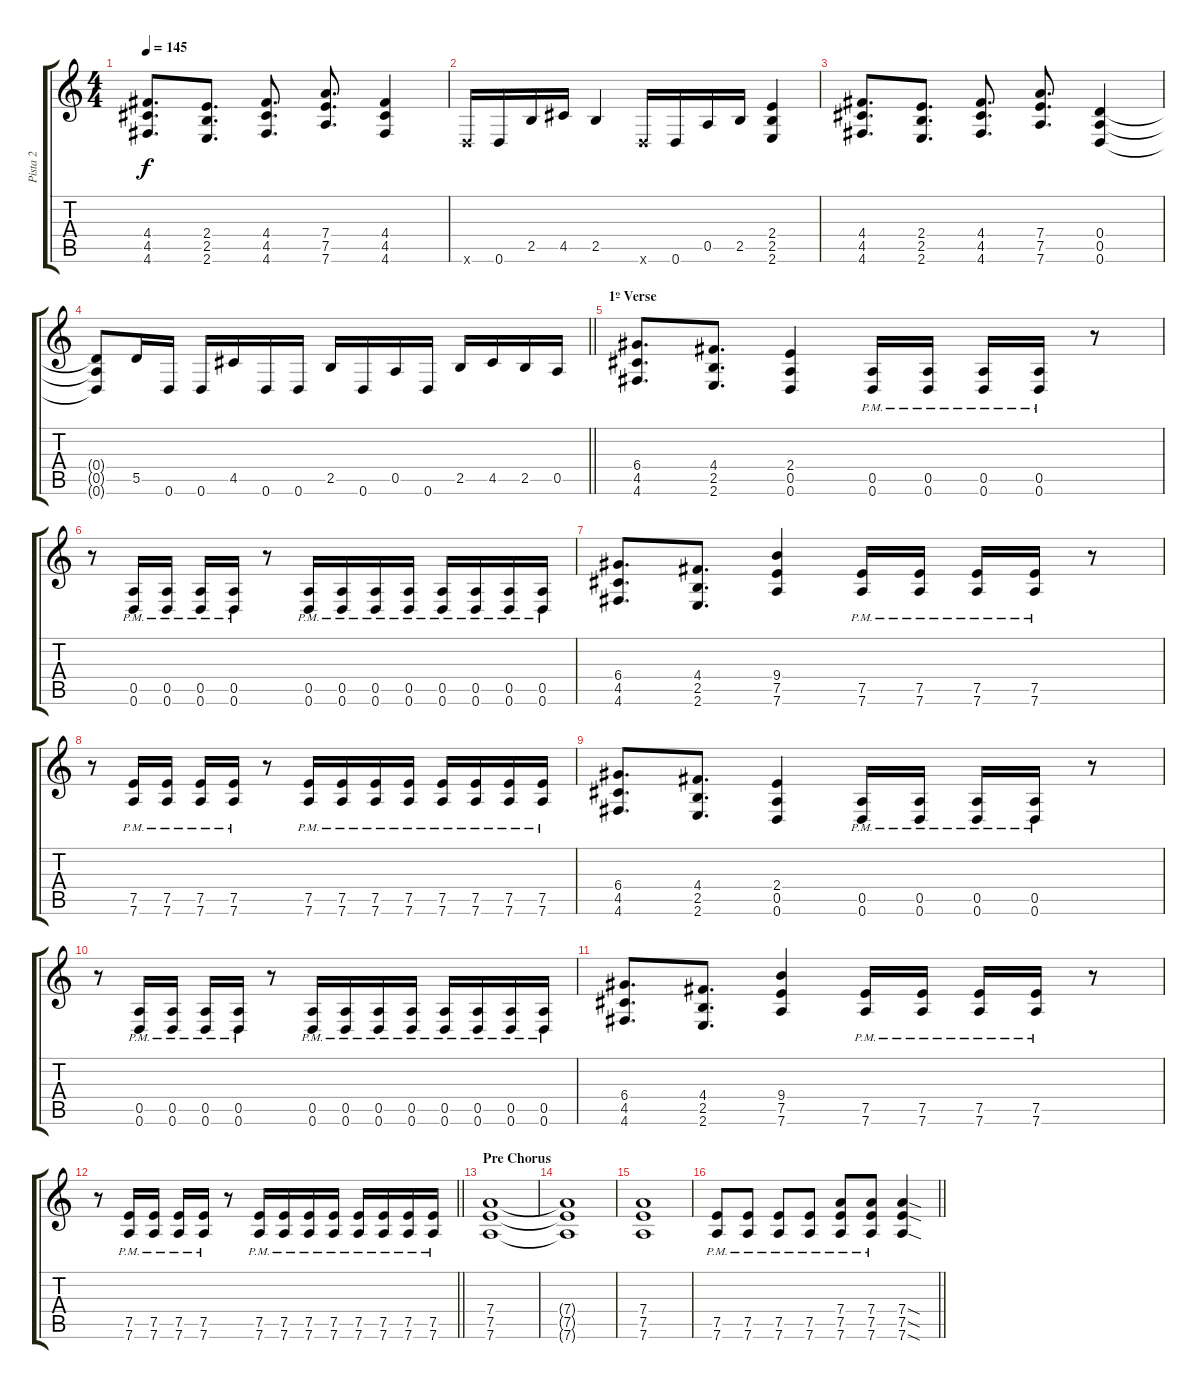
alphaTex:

\track ("Pista 2" "Pista 2") {instrument distortionguitar}
\staff {score tabs}
\tuning (E4 B3 G3 D3 A2 D2) {hide}
\ts (4 4)
\tempo 145
\clef g2
\ks c
(4.4 4.5 4.6).8{d dy f} (2.4 2.5 2.6).8{d} (4.4 4.5 4.6).8{d} (7.4 7.5 7.6).8{d} (4.4 4.5 4.6).4 |
0.6{x}.16 0.6.16 2.5.16 4.5.16 2.5.4 0.6{x}.16 0.6.16 0.5.16 2.5.16 (2.4 2.5 2.6).4 |
(4.4 4.5 4.6).8{d} (2.4 2.5 2.6).8{d} (4.4 4.5 4.6).8{d} (7.4 7.5 7.6).8{d} (0.4 0.5 0.6).4 |
\barLineRight lightlight
(0.4{t} 0.5{t} 0.6{t}).8 5.5.16 0.6.16 0.6.16 4.5.16 0.6.16 0.6.16 2.5.16 0.6.16 0.5.16 0.6.16 2.5.16 4.5.16 2.5.16 0.5.16 |
\section ("" "1º Verse")
(6.4 4.5 4.6).8{d} (4.4 2.5 2.6).8{d} (2.4 0.5 0.6).4 (0.5{pm} 0.6{pm}).16 (0.5{pm} 0.6{pm}).16 (0.5{pm} 0.6{pm}).16 (0.5{pm} 0.6{pm}).16 r.8 |
r.8 (0.5{pm} 0.6{pm}).16 (0.5{pm} 0.6{pm}).16 (0.5{pm} 0.6{pm}).16 (0.5{pm} 0.6{pm}).16 r.8 (0.5{pm} 0.6{pm}).16 (0.5{pm} 0.6{pm}).16 (0.5{pm} 0.6{pm}).16 (0.5{pm} 0.6{pm}).16 (0.5{pm} 0.6{pm}).16 (0.5{pm} 0.6{pm}).16 (0.5{pm} 0.6{pm}).16 (0.5{pm} 0.6{pm}).16 |
(6.4 4.5 4.6).8{d} (4.4 2.5 2.6).8{d} (9.4 7.5 7.6).4 (7.5{pm} 7.6{pm}).16 (7.5{pm} 7.6{pm}).16 (7.5{pm} 7.6{pm}).16 (7.5{pm} 7.6{pm}).16 r.8 |
r.8 (7.5{pm} 7.6{pm}).16 (7.5{pm} 7.6{pm}).16 (7.5{pm} 7.6{pm}).16 (7.5{pm} 7.6{pm}).16 r.8 (7.5{pm} 7.6{pm}).16 (7.5{pm} 7.6{pm}).16 (7.5{pm} 7.6{pm}).16 (7.5{pm} 7.6{pm}).16 (7.5{pm} 7.6{pm}).16 (7.5{pm} 7.6{pm}).16 (7.5{pm} 7.6{pm}).16 (7.5{pm} 7.6{pm}).16 |
(6.4 4.5 4.6).8{d} (4.4 2.5 2.6).8{d} (2.4 0.5 0.6).4 (0.5{pm} 0.6{pm}).16 (0.5{pm} 0.6{pm}).16 (0.5{pm} 0.6{pm}).16 (0.5{pm} 0.6{pm}).16 r.8 |
r.8 (0.5{pm} 0.6{pm}).16 (0.5{pm} 0.6{pm}).16 (0.5{pm} 0.6{pm}).16 (0.5{pm} 0.6{pm}).16 r.8 (0.5{pm} 0.6{pm}).16 (0.5{pm} 0.6{pm}).16 (0.5{pm} 0.6{pm}).16 (0.5{pm} 0.6{pm}).16 (0.5{pm} 0.6{pm}).16 (0.5{pm} 0.6{pm}).16 (0.5{pm} 0.6{pm}).16 (0.5{pm} 0.6{pm}).16 |
(6.4 4.5 4.6).8{d} (4.4 2.5 2.6).8{d} (9.4 7.5 7.6).4 (7.5{pm} 7.6{pm}).16 (7.5{pm} 7.6{pm}).16 (7.5{pm} 7.6{pm}).16 (7.5{pm} 7.6{pm}).16 r.8 |
\barLineRight lightlight
r.8 (7.5{pm} 7.6{pm}).16 (7.5{pm} 7.6{pm}).16 (7.5{pm} 7.6{pm}).16 (7.5{pm} 7.6{pm}).16 r.8 (7.5{pm} 7.6{pm}).16 (7.5{pm} 7.6{pm}).16 (7.5{pm} 7.6{pm}).16 (7.5{pm} 7.6{pm}).16 (7.5{pm} 7.6{pm}).16 (7.5{pm} 7.6{pm}).16 (7.5{pm} 7.6{pm}).16 (7.5{pm} 7.6{pm}).16 |
\section ("" "Pre Chorus")
(7.4 7.5 7.6).1 |
(7.4{t} 7.5{t} 7.6{t}).1 |
(7.4 7.5 7.6).1 |
\barLineRight lightlight
(7.5{pm} 7.6{pm}).8 (7.5{pm} 7.6{pm}).8 (7.5{pm} 7.6{pm}).8 (7.5{pm} 7.6{pm}).8 (7.4{pm} 7.5{pm} 7.6{pm}).8 (7.4{pm} 7.5{pm} 7.6{pm}).8 (7.4{sod} 7.5{sod} 7.6{sod}).4
